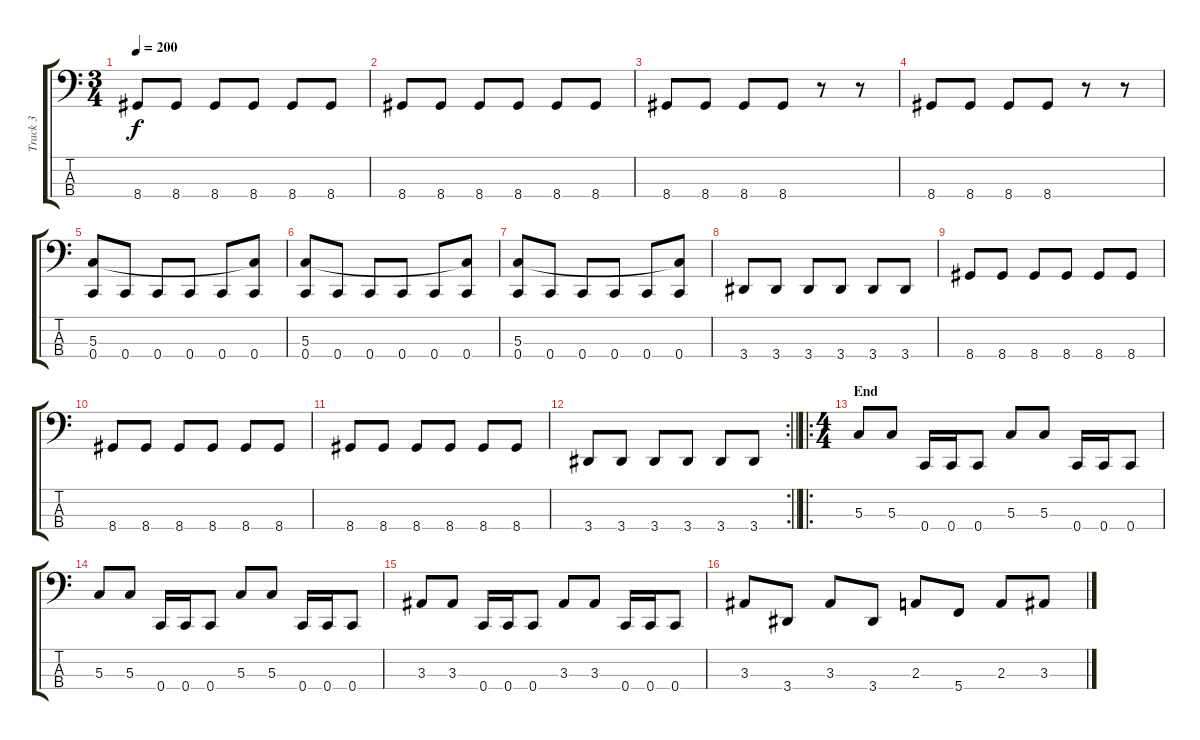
\track ("Track 3" "Track 3") {instrument electricbasspick}
\staff {score tabs}
\tuning (F2 C2 G1 C1) {hide}
\ts (3 4)
\tempo 200
\clef f4
\ks c
8.4.8{dy f} 8.4.8 8.4.8 8.4.8 8.4.8 8.4.8 |
8.4.8 8.4.8 8.4.8 8.4.8 8.4.8 8.4.8 |
8.4.8 8.4.8 8.4.8 8.4.8 r.8 r.8 |
8.4.8 8.4.8 8.4.8 8.4.8 r.8 r.8 |
(5.3 0.4).8 0.4.8 0.4.8 0.4.8 0.4.8 (5.3{t} 0.4).8 |
(5.3 0.4).8 0.4.8 0.4.8 0.4.8 0.4.8 (5.3{t} 0.4).8 |
(5.3 0.4).8 0.4.8 0.4.8 0.4.8 0.4.8 (5.3{t} 0.4).8 |
3.4.8 3.4.8 3.4.8 3.4.8 3.4.8 3.4.8 |
8.4.8 8.4.8 8.4.8 8.4.8 8.4.8 8.4.8 |
8.4.8 8.4.8 8.4.8 8.4.8 8.4.8 8.4.8 |
8.4.8 8.4.8 8.4.8 8.4.8 8.4.8 8.4.8 |
\rc 2
\barLineRight lightlight
3.4.8 3.4.8 3.4.8 3.4.8 3.4.8 3.4.8 |
\ro
\ts (4 4)
\section ("" "End")
5.3.8 5.3.8 0.4.16 0.4.16 0.4.8 5.3.8 5.3.8 0.4.16 0.4.16 0.4.8 |
5.3.8 5.3.8 0.4.16 0.4.16 0.4.8 5.3.8 5.3.8 0.4.16 0.4.16 0.4.8 |
3.3.8 3.3.8 0.4.16 0.4.16 0.4.8 3.3.8 3.3.8 0.4.16 0.4.16 0.4.8 |
3.3.8 3.4.8 3.3.8 3.4.8 2.3.8 5.4.8 2.3.8 3.3.8
